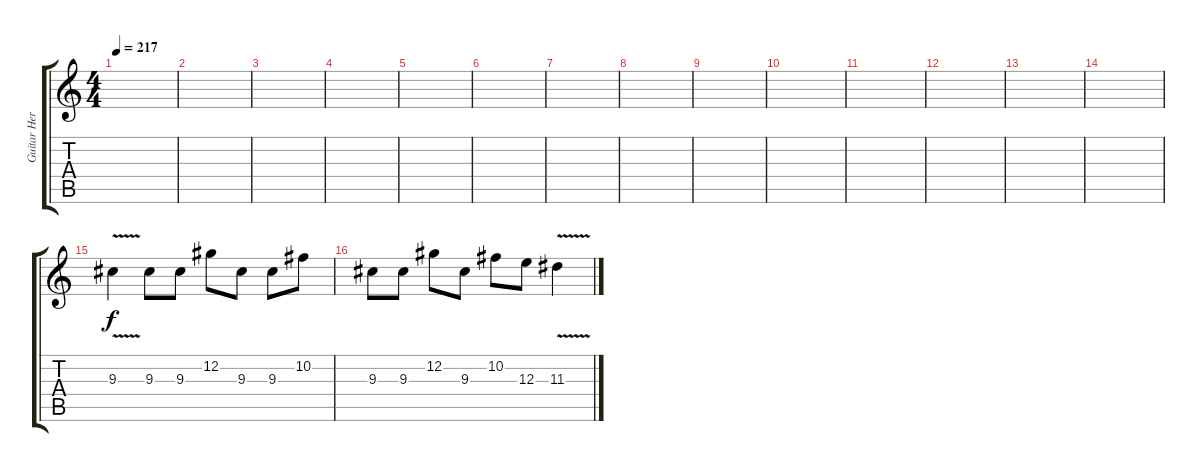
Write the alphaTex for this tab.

\track ("Guitar Hero X" "Guitar Her") {instrument distortionguitar}
\staff {score tabs}
\tuning (Db4 Ab3 E3 B2 Gb2 Db2) {hide}
\ts (4 4)
\tempo 217
\clef g2
\ks c
|
|
|
|
|
|
|
|
|
|
|
|
|
|
9.3{v}.4{volume 16 balance 0} 9.3.8 9.3.8 12.2.8 9.3.8 9.3.8 10.2.8 |
9.3.8 9.3.8 12.2.8 9.3.8 10.2.8 12.3.8 11.3{v}.4
